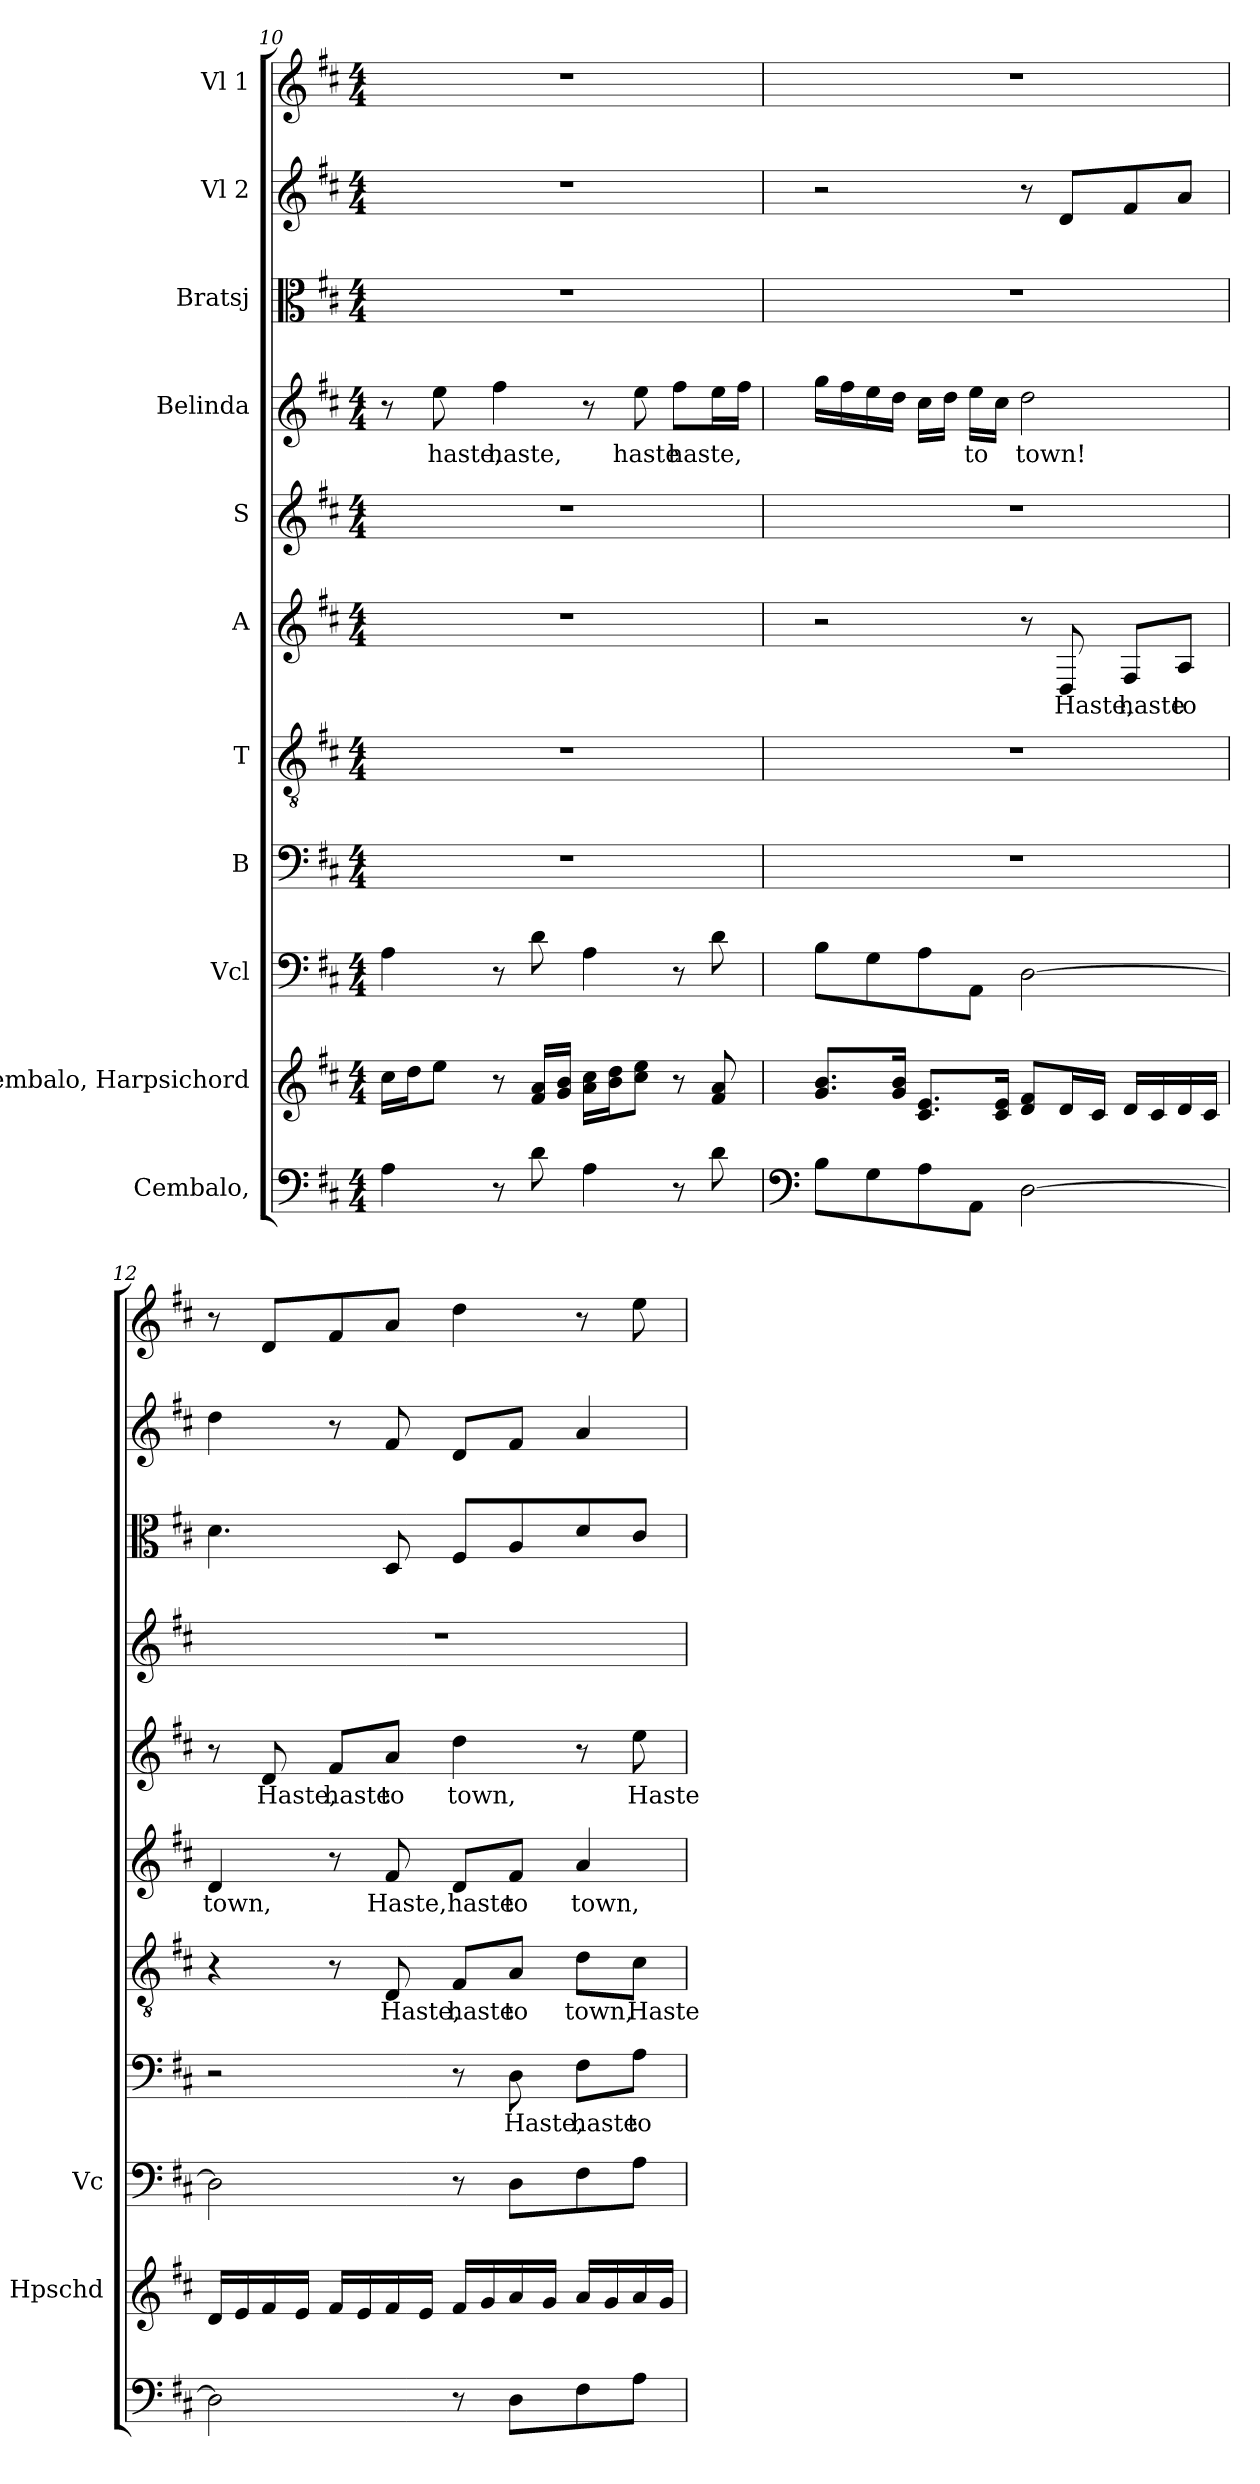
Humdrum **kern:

**kern	**kern	**kern	**kern	**text	**kern	**text	**kern	**text	**kern	**text	**kern	**text	**kern	**kern	**kern
*part11	*part10	*part9	*part8	*part8	*part7	*part7	*part6	*part6	*part5	*part5	*part4	*part4	*part3	*part2	*part1
*staff11	*staff10	*staff9	*staff8	*staff8	*staff7	*staff7	*staff6	*staff6	*staff5	*staff5	*staff4	*staff4	*staff3	*staff2	*staff1
*I"Cembalo,	*I"Cembalo, Harpsichord	*I"Vcl	*I"B	*	*I"T	*	*I"A	*	*I"S	*	*I"Belinda	*	*I"Bratsj	*I"Vl 2	*I"Vl 1
*	*I'Hpschd	*I'Vc	*	*	*	*	*	*	*	*	*	*	*	*	*
*clefF4	*clefG2	*clefF4	*clefF4	*	*clefGv2	*	*clefG2	*	*clefG2	*	*clefG2	*	*clefC3	*clefG2	*clefG2
*k[f#c#]	*k[f#c#]	*k[f#c#]	*k[f#c#]	*	*k[f#c#]	*	*k[f#c#]	*	*k[f#c#]	*	*k[f#c#]	*	*k[f#c#]	*k[f#c#]	*k[f#c#]
*M4/4	*M4/4	*M4/4	*M4/4	*	*M4/4	*	*M4/4	*	*M4/4	*	*M4/4	*	*M4/4	*M4/4	*M4/4
=10	=10	=10	=10	=10	=10	=10	=10	=10	=10	=10	=10	=10	=10	=10	=10
4A\	16cc#\LL	4A\	1r	.	1r	.	1r	.	1r	.	8r	.	1r	1r	1r
.	16dd\J	.	.	.	.	.	.	.	.	.	.	.	.	.	.
!	!	!	!	!	!	!	!	!	!	!	!	!LO:LY:b	!	!	!
.	8ee\J	.	.	.	.	.	.	.	.	.	8ee\	haste,	.	.	.
!	!	!	!	!	!	!	!	!	!	!	!	!LO:LY:b	!	!	!
8r	8r	8r	.	.	.	.	.	.	.	.	4ff#\	haste,	.	.	.
8d\	16f#/ 16a/LL	8d\	.	.	.	.	.	.	.	.	.	.	.	.	.
.	16g/ 16b/JJ	.	.	.	.	.	.	.	.	.	.	.	.	.	.
4A\	16a\ 16cc#\LL	4A\	.	.	.	.	.	.	.	.	8r	.	.	.	.
.	16b\ 16dd\J	.	.	.	.	.	.	.	.	.	.	.	.	.	.
!	!	!	!	!	!	!	!	!	!	!	!	!LO:LY:b	!	!	!
.	8cc#\ 8ee\J	.	.	.	.	.	.	.	.	.	8ee\	haste	.	.	.
!	!	!	!	!	!	!	!	!	!	!	!	!LO:LY:b	!	!	!
8r	8r	8r	.	.	.	.	.	.	.	.	8ff#\L	haste,	.	.	.
8d\	8f#/ 8a/	8d\	.	.	.	.	.	.	.	.	16ee\L	.	.	.	.
.	.	.	.	.	.	.	.	.	.	.	16ff#\JJ	.	.	.	.
=11	=11	=11	=11	=11	=11	=11	=11	=11	=11	=11	=11	=11	=11	=11	=11
*clefF4	*	*	*	*	*	*	*	*	*	*	*	*	*	*	*
8B\L	8.g/ 8.b/L	8B\L	1r	.	1r	.	2r	.	1r	.	16gg\LL	.	1r	2r	1r
.	.	.	.	.	.	.	.	.	.	.	16ff#\	.	.	.	.
8G\	.	8G\	.	.	.	.	.	.	.	.	16ee\	.	.	.	.
.	16g/ 16b/Jk	.	.	.	.	.	.	.	.	.	16dd\JJ	.	.	.	.
8A\	8.c#/ 8.e/L	8A\	.	.	.	.	.	.	.	.	16cc#\LL	.	.	.	.
.	.	.	.	.	.	.	.	.	.	.	16dd\JJ	.	.	.	.
!	!	!	!	!	!	!	!	!	!	!	!	!LO:LY:b	!	!	!
8AA\J	.	8AA\J	.	.	.	.	.	.	.	.	16ee\LL	to	.	.	.
.	16c#/ 16e/Jk	.	.	.	.	.	.	.	.	.	16cc#\JJ	.	.	.	.
!	!	!	!	!	!	!	!	!	!	!	!	!LO:LY:b	!	!	!
[2D\	8d/ 8f#/L	[2D\	.	.	.	.	8r	.	.	.	2dd\	town!	.	8r	.
!	!	!	!	!	!	!	!	!LO:LY:b	!	!	!	!	!	!	!
.	16d/L	.	.	.	.	.	8D/	Haste,	.	.	.	.	.	8d/L	.
.	16c#/JJ	.	.	.	.	.	.	.	.	.	.	.	.	.	.
!	!	!	!	!	!	!	!	!LO:LY:b	!	!	!	!	!	!	!
.	16d/LL	.	.	.	.	.	8F#/L	haste	.	.	.	.	.	8f#/	.
.	16c#/	.	.	.	.	.	.	.	.	.	.	.	.	.	.
!	!	!	!	!	!	!	!	!LO:LY:b	!	!	!	!	!	!	!
.	16d/	.	.	.	.	.	8A/J	to	.	.	.	.	.	8a/J	.
.	16c#/JJ	.	.	.	.	.	.	.	.	.	.	.	.	.	.
!!LO:PB:g=z
=12	=12	=12	=12	=12	=12	=12	=12	=12	=12	=12	=12	=12	=12	=12	=12
!	!	!	!	!	!	!	!	!LO:LY:b	!	!	!	!	!	!	!
2D\]	16d/LL	2D\]	2r	.	4r	.	4d/	town,	8r	.	1r	.	4.d\	4dd\	8r
.	16e/	.	.	.	.	.	.	.	.	.	.	.	.	.	.
!	!	!	!	!	!	!	!	!	!	!LO:LY:b	!	!	!	!	!
.	16f#/	.	.	.	.	.	.	.	8d/	Haste,	.	.	.	.	8d/L
.	16e/JJ	.	.	.	.	.	.	.	.	.	.	.	.	.	.
!	!	!	!	!	!	!	!	!	!	!LO:LY:b	!	!	!	!	!
.	16f#/LL	.	.	.	8r	.	8r	.	8f#/L	haste	.	.	.	8r	8f#/
.	16e/	.	.	.	.	.	.	.	.	.	.	.	.	.	.
!	!	!	!	!	!	!LO:LY:b	!	!LO:LY:b	!	!LO:LY:b	!	!	!	!	!
.	16f#/	.	.	.	8D/	Haste,	8f#/	Haste,	8a/J	to	.	.	8D/	8f#/	8a/J
.	16e/JJ	.	.	.	.	.	.	.	.	.	.	.	.	.	.
!	!	!	!	!	!	!LO:LY:b	!	!LO:LY:b	!	!LO:LY:b	!	!	!	!	!
8r	16f#/LL	8r	8r	.	8F#/L	haste	8d/L	haste	4dd\	town,	.	.	8F#/L	8d/L	4dd\
.	16g/	.	.	.	.	.	.	.	.	.	.	.	.	.	.
!	!	!	!	!LO:LY:b	!	!LO:LY:b	!	!LO:LY:b	!	!	!	!	!	!	!
8D\L	16a/	8D\L	8D\	Haste,	8A/J	to	8f#/J	to	.	.	.	.	8A/	8f#/J	.
.	16g/JJ	.	.	.	.	.	.	.	.	.	.	.	.	.	.
!	!	!	!	!LO:LY:b	!	!LO:LY:b	!	!LO:LY:b	!	!	!	!	!	!	!
8F#\	16a/LL	8F#\	8F#\L	haste	8d\L	town,	4a/	town,	8r	.	.	.	8d/	4a/	8r
.	16g/	.	.	.	.	.	.	.	.	.	.	.	.	.	.
!	!	!	!	!LO:LY:b	!	!LO:LY:b	!	!	!	!LO:LY:b	!	!	!	!	!
8A\J	16a/	8A\J	8A\J	to	8c#\J	Haste	.	.	8ee\	Haste	.	.	8c#/J	.	8ee\
.	16g/JJ	.	.	.	.	.	.	.	.	.	.	.	.	.	.
=	=	=	=	=	=	=	=	=	=	=	=	=	=	=	=
*-	*-	*-	*-	*-	*-	*-	*-	*-	*-	*-	*-	*-	*-	*-	*-
